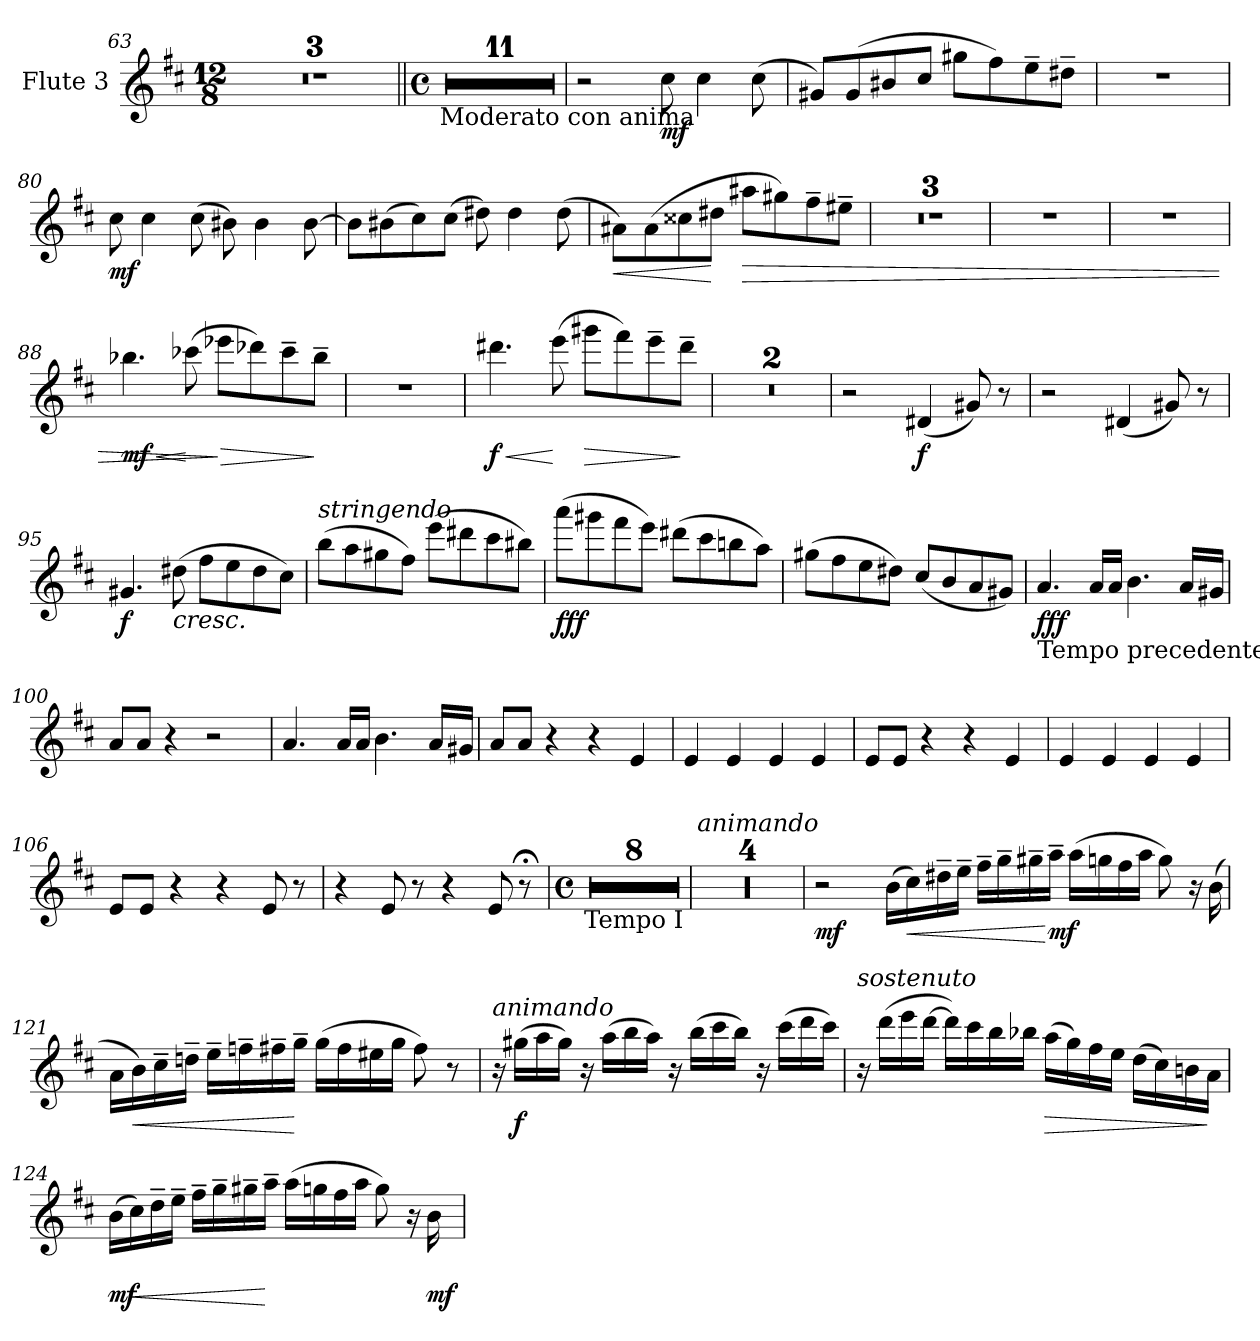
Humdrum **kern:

**kern	**dynam
*part1	*part1
*staff1	*staff1
*I"Flute 3	*
*I'Fl	*
*clefG2	*
*k[f#c#]	*
*M12/8	*
=63	=63
1.r	.
=64	=64
1.r	.
=65	=65
1.r	.
=66||	=66||
*M4/4	*
*met(c)	*
!LO:TX:b:t=Moderato con anima	!
1r	.
=67	=67
1r	.
=68	=68
1r	.
=69	=69
1r	.
=70	=70
1r	.
=71	=71
1r	.
=72	=72
1r	.
=73	=73
1r	.
=74	=74
1r	.
=75	=75
1r	.
=76	=76
1r	.
=77	=77
2r	.
8cc#\	mf
4cc#\	.
(8cc#\	.
=78	=78
8g#X/L)	.
(8g#/	.
8b#X/	.
8cc#/J	.
8gg#X\L	.
8ff#\)	.
8ee~\	.
8dd#X~\J	.
=79	=79
1r	.
=80	=80
8cc#\	mf
4cc#\	.
(8cc#\	.
8b#X\)	.
4b#\	.
[8b#\	.
=81	=81
8b#\L]	.
(8b#X\	.
8cc#\)	.
(8cc#\J	.
8dd#X\)	.
4dd#\	.
(8dd#\	.
=82	=82
!	!LO:HP:b
8a#X\L)	<
(8a#\	.
8cc##X\	.
8dd#X\J	[
!	!LO:HP:b
8aa#X\L	>
8gg#X\)	.
8ff#~\	.
8ee#X~\J	.
=83	=83
1r	.
=84	=84
1r	.
=85	=85
1r	.
=86	=86
1r	.
.	]
=87	=87
1r	.
=88	=88
!	!LO:HP:b
4.bb-X\	< mf
(8ccc-X\	[
!	!LO:HP:b
8eee-X\L	>
8ddd-X\)	.
8ccc-~\	.
8bb-~\J	]
=89	=89
1r	.
=90	=90
!	!LO:HP:b
4.ddd#X\	< f
(8eee\	[
!	!LO:HP:b
8ggg#X\L	>
8fff#\)	.
8eee~\	.
8ddd#~\J	]
=91	=91
1r	.
=92	=92
1r	.
=93	=93
2r	.
(4d#X/	f
8g#X/)	.
8r	.
=94	=94
2r	.
(4d#X/	.
8g#X/)	.
8r	.
=95	=95
4.g#X/	f
!LO:TX:b:i:t=cresc.	!
(8dd#X\	.
8ff#\L	.
8ee\	.
8dd#\	.
8cc#\J)	.
=96	=96
!LO:TX:a:i:t=stringendo	!
(8bb\L	.
8aa\	.
8gg#X\	.
8ff#\J)	.
(8eee\L	.
8ddd#X\	.
8ccc#\	.
8bb#X\J)	.
=97	=97
(8aaa\L	fff
8ggg#X\	.
8fff#\	.
8eee\J)	.
(8ddd#X\L	.
8ccc#\	.
8bbn\	.
8aa\J)	.
=98	=98
(8gg#X\L	.
8ff#\	.
8ee\	.
8dd#X\J)	.
(8cc#/L	.
8b/	.
8a/	.
8g#X/J)	.
=99	=99
!LO:TX:b:t=Tempo precedente	!
4.a/	fff
16a/LL	.
16a/JJ	.
4.b\	.
16a/LL	.
16g#X/JJ	.
=100	=100
8a/L	.
8a/J	.
4r	.
2r	.
=101	=101
4.a/	.
16a/LL	.
16a/JJ	.
4.b\	.
16a/LL	.
16g#X/JJ	.
=102	=102
8a/L	.
8a/J	.
4r	.
4r	.
4e/	.
=103	=103
4e/	.
4e/	.
4e/	.
4e/	.
=104	=104
8e/L	.
8e/J	.
4r	.
4r	.
4e/	.
=105	=105
4e/	.
4e/	.
4e/	.
4e/	.
=106	=106
8e/L	.
8e/J	.
4r	.
4r	.
8e/	.
8r	.
=107	=107
4r	.
8e/	.
8r	.
4r	.
8e/	.
8r;<	.
=108	=108
*M4/4	*
*met(c)	*
!LO:TX:b:t=Tempo I	!
1r	.
=109	=109
1r	.
=110	=110
1r	.
=111	=111
1r	.
=112	=112
1r	.
=113	=113
1r	.
=114	=114
1r	.
=115	=115
1r	.
=116	=116
!LO:TX:a:i:t=animando	!
1r	.
=117	=117
1r	.
=118	=118
1r	.
!LO:TX:a:i:t=riten.	!
=119	=119
1r	.
=120	=120
2r	mf
(16b\LL	.
!	!LO:HP:b
16cc#\)	<
16dd#X~\	.
16ee~\JJ	.
16ff#~\LL	.
16gg~\	.
16gg#X~\	.
16aa~\JJ	[ mf
(16aa\LL	.
16ggn\	.
16ff#\	.
16aa\JJ	.
8gg\)	.
16r	.
(16b\	.
=121	=121
16a\LL	.
!	!LO:HP:b
16b\)	<
16cc#~\	.
16ddn~\JJ	.
16ee~\LL	.
16ffn~\	.
16ff#X~\	.
16gg~\JJ	[
(16gg\LL	.
16ff#\	.
16ee#X\	.
16gg\JJ	.
8ff#\)	.
8r	.
=122	=122
!LO:TX:a:i:t=animando	!
16r	.
(16gg#X\LL	f
16aa\	.
16gg#\JJ)	.
16r	.
(16aa\LL	.
16bb\	.
16aa\JJ)	.
16r	.
(16bb\LL	.
16ccc#\	.
16bb\JJ)	.
16r	.
(16ccc#\LL	.
16ddd\	.
16ccc#\JJ)	.
=123	=123
!LO:TX:a:i:t=sostenuto	!
16r	.
(16ddd\LL	.
16eee\	.
[16ddd\JJ	.
16ddd\LL])	.
16ccc#\	.
16bb\	.
16bb-X\JJ	.
!	!LO:HP:b
(16aa\LL	>
16gg\)	.
16ff#\	.
16ee\JJ	.
(16dd\LL	.
16cc#\)	.
16bn\	.
16a\JJ	]
=124	=124
(16b\LL	mf
!	!LO:HP:b
16cc#\)	<
16dd~\	.
16ee~\JJ	.
16ff#~\LL	.
16gg~\	.
16gg#X~\	.
16aa~\JJ	[
(16aa\LL	.
16ggn\	.
16ff#\	.
16aa\JJ	.
8gg\)	.
16r	.
16b\	mf
=	=
*-	*-
